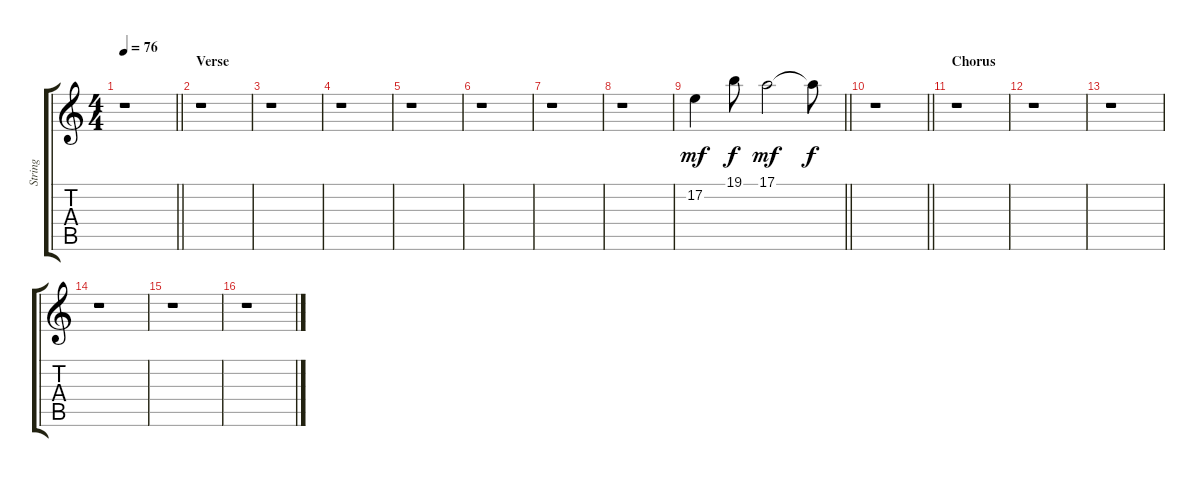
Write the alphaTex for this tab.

\track ("String" "String") {instrument stringensemble1}
\staff {score tabs}
\tuning (E4 B3 G3 D3 A2 E2) {hide}
\ts (4 4)
\tempo 76
\clef g2
\barLineRight lightlight
\ks c
r.1{dy mf} |
\section ("" "Verse")
r.1 |
r.1 |
r.1 |
r.1 |
r.1 |
r.1 |
r.1 |
\barLineRight lightlight
17.2.4 19.1.8{dy f} 17.1.2{dy mf} 17.1{t}.8{dy f} |
\barLineRight lightlight
r.1 |
\section ("" "Chorus")
r.1 |
r.1 |
r.1 |
r.1 |
r.1 |
r.1
